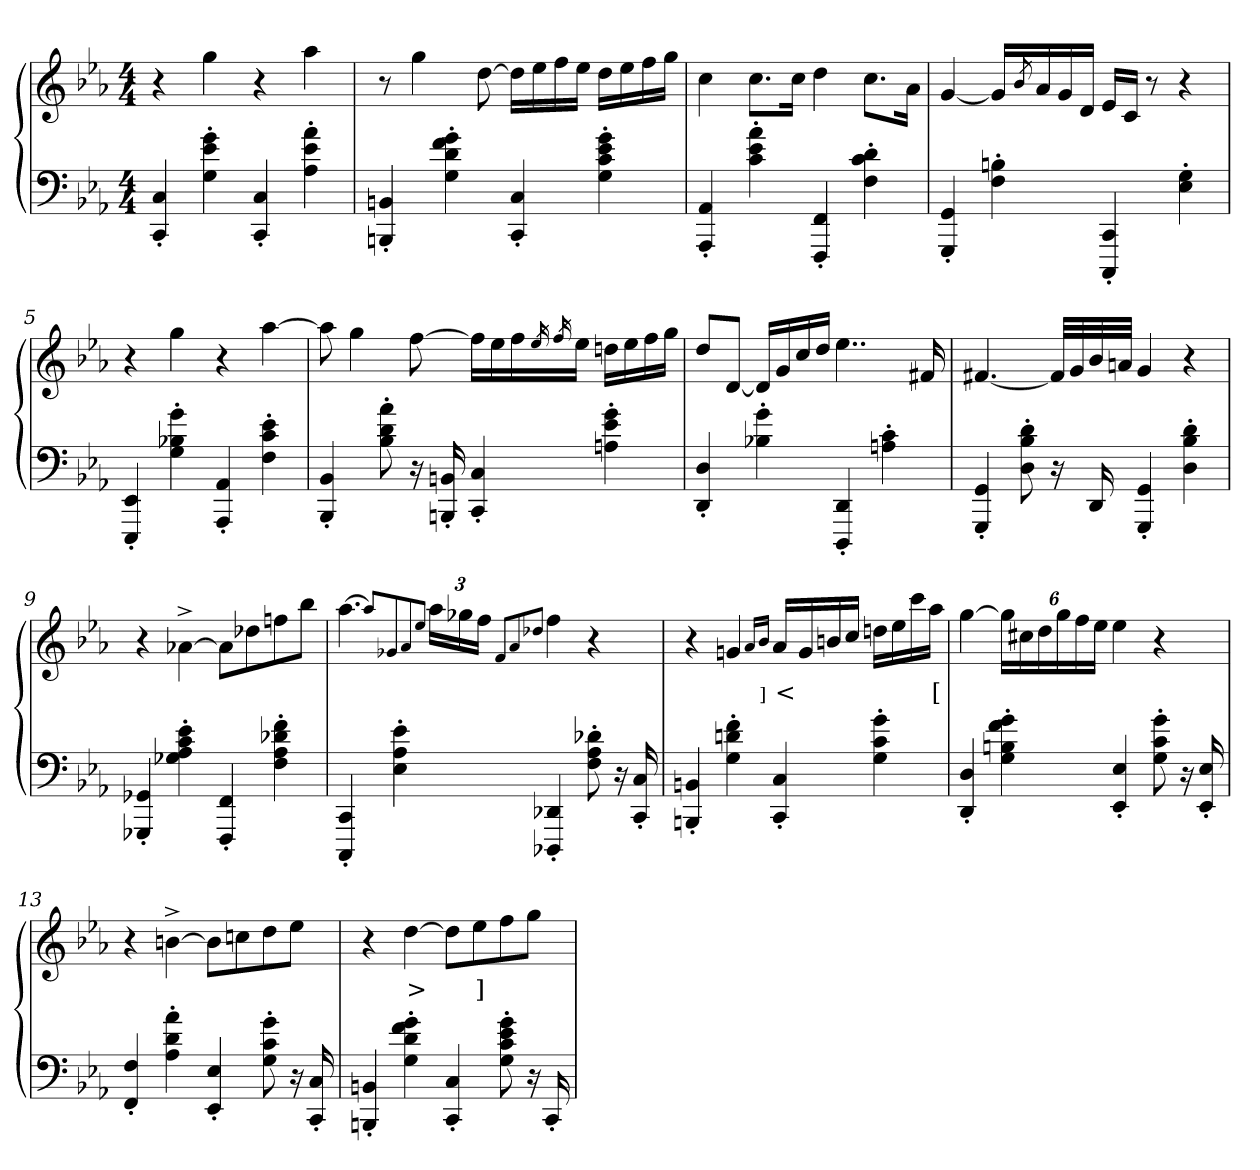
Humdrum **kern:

**kern	**kern	**text
*part2	*part1	*part1
*staff2	*staff1	*staff1
*clefF4	*clefG2	*
*k[b-e-a-]	*k[b-e-a-]	*
*M4/4	*M4/4	*
=1	=1	=1
4C'> 4CC'>	4r	.
4g'> 4e-'> 4G'>	4gg	.
4C'> 4CC'>	4r	.
4a-'> 4e-'> 4A-'>	4aa-	.
=2	=2	=2
4BBn'> 4BBBn'>	8r	.
.	4gg	.
4g'> 4f'> 4d'> 4G'>	.	.
.	[8dd	.
4C'> 4CC'>	16ddLL]	.
.	16ee-	.
.	16ff	.
.	16ee-JJ	.
4g'> 4e-'> 4c'> 4G'>	16ddLL	.
.	16ee-	.
.	16ff	.
.	16ggJJ	.
=3	=3	=3
4AA-'> 4AAA-'>	4cc	.
4a-'> 4e-'> 4c'>	8.ccL	.
.	16ccJk	.
4FF'> 4FFF'>	4dd	.
4d'> 4c'> 4F'>	8.ccL	.
.	16a-Jk	.
=4	=4	=4
4GG'> 4GGG'>	[4g	.
4Bn'> 4F'>	16gLL]	.
.	8qb-/	.
.	16a-	.
.	16g	.
.	16dJJ	.
4CC'> 4CCC'>	16e-LL	.
.	16cJJ	.
.	8r	.
4G'> 4E-'>	4r	.
=5	=5	=5
4EE-'> 4EEE-'>	4r	.
4g'> 4B-X'> 4G'>	4gg	.
4AA-'> 4AAA-'>	4r	.
4e-'> 4c'> 4F'>	[4aa-	.
=6	=6	=6
4BB-'> 4BBB-'>	8aa-]	.
.	4gg	.
8a-'> 8d'> 8B-'>	.	.
16r	[8ff	.
16BBn'> 16BBBn'>	.	.
4C'> 4CC'>	16ffLL]	.
.	16ee-	.
.	16ff	.
.	16qee-/	.
.	16qff/	.
.	16ee-JJ	.
4g'> 4e-'> 4An'>	16ddnLL	.
.	16ee-	.
.	16ff	.
.	16ggJJ	.
=7	=7	=7
4D'> 4DD'>	8dd/L	.
.	[8dJ	.
4g'> 4B-X'>	16dLL]	.
.	16g	.
.	16cc	.
.	16ddJJ	.
4DD'> 4DDD'>	4..ee-	.
4c'> 4An'>	.	.
.	16f#X	.
=8	=8	=8
4GG'> 4GGG'>	[4.f#X	.
8d'> 8B-'> 8D'>	.	.
16r	32f#LLL]	.
.	32g	.
16DD	32b-	.
.	32anJJJ	.
4GG'> 4GGG'>	4g	.
4d'> 4B-'> 4D'>	4r	.
=9	=9	=9
4GG-X'> 4GGG-X'>	4r	.
4e-'> 4c'> 4A-'> 4G-'>	[4a-X^>\	.
4FF'> 4FFF'>	8a-L]	.
.	8dd-X	.
4f'> 4d-X'> 4A-'> 4F'>	8ffn	.
.	8bb-J	.
=10	=10	=10
4CC'> 4CCC'>	[4.aa-	.
4e-'> 4A-'> 4E-'>	.	.
.	8qaa-/L]	.
.	8qg-X/	.
.	8qa-/	.
.	8qee-/J	.
.	24aa-LL	.
.	24gg-	.
.	24ffJJ	.
.	8qf/L	.
.	8qa-/	.
.	8qdd-X/J	.
4DD-X'> 4DDD-X'>	4ff	.
8d-'> 8A-'> 8F'>	4r	.
16r	.	.
16C'> 16CC'>	.	.
=11	=11	=11
4BBn'> 4BBBn'>	4r	>
4f'> 4dn'> 4G'>	4gn	.
.	16qa-/LL	.
.	16qb-/JJ	]
4C'> 4CC'>	16a-LL	<
.	16g	.
.	16bn	.
.	16ccJJ	.
4g'> 4c'> 4G'>	16ddnLL	.
.	16ee-	.
.	16ccc	.
.	16aa-JJ	[
=12	=12	=12
4D'> 4DD'>	[4gg	.
4g'> 4f'> 4Bn'> 4G'>	24ggLL]	.
.	24cc#X	.
.	24dd	.
.	24gg	.
.	24ff	.
.	24ee-JJ	.
4E-'> 4EE-'>	4ee-	.
8g'> 8c'> 8G'>	4r	.
16r	.	.
16E-'> 16EE-'>	.	.
=13	=13	=13
4F'> 4FF'>	4r	.
4a-'> 4d'> 4A-'>	[4bn^>	.
4E-'> 4EE-'>	8bL]	.
.	8ccn	.
8g'> 8c'> 8G'>	8dd	.
16r	8ee-J	.
16C'> 16CC'>	.	.
=14	=14	=14
4BBn'> 4BBBn'>	4r	.
4g'> 4f'> 4d'> 4G'>	[4dd	>
4C'> 4CC'>	8ddL]	.
.	8ee-	]
8g'> 8e-'> 8c'> 8G'>	8ff	.
16r	8ggJ	.
16CC'>	.	.
=	=	=
*-	*-	*-
